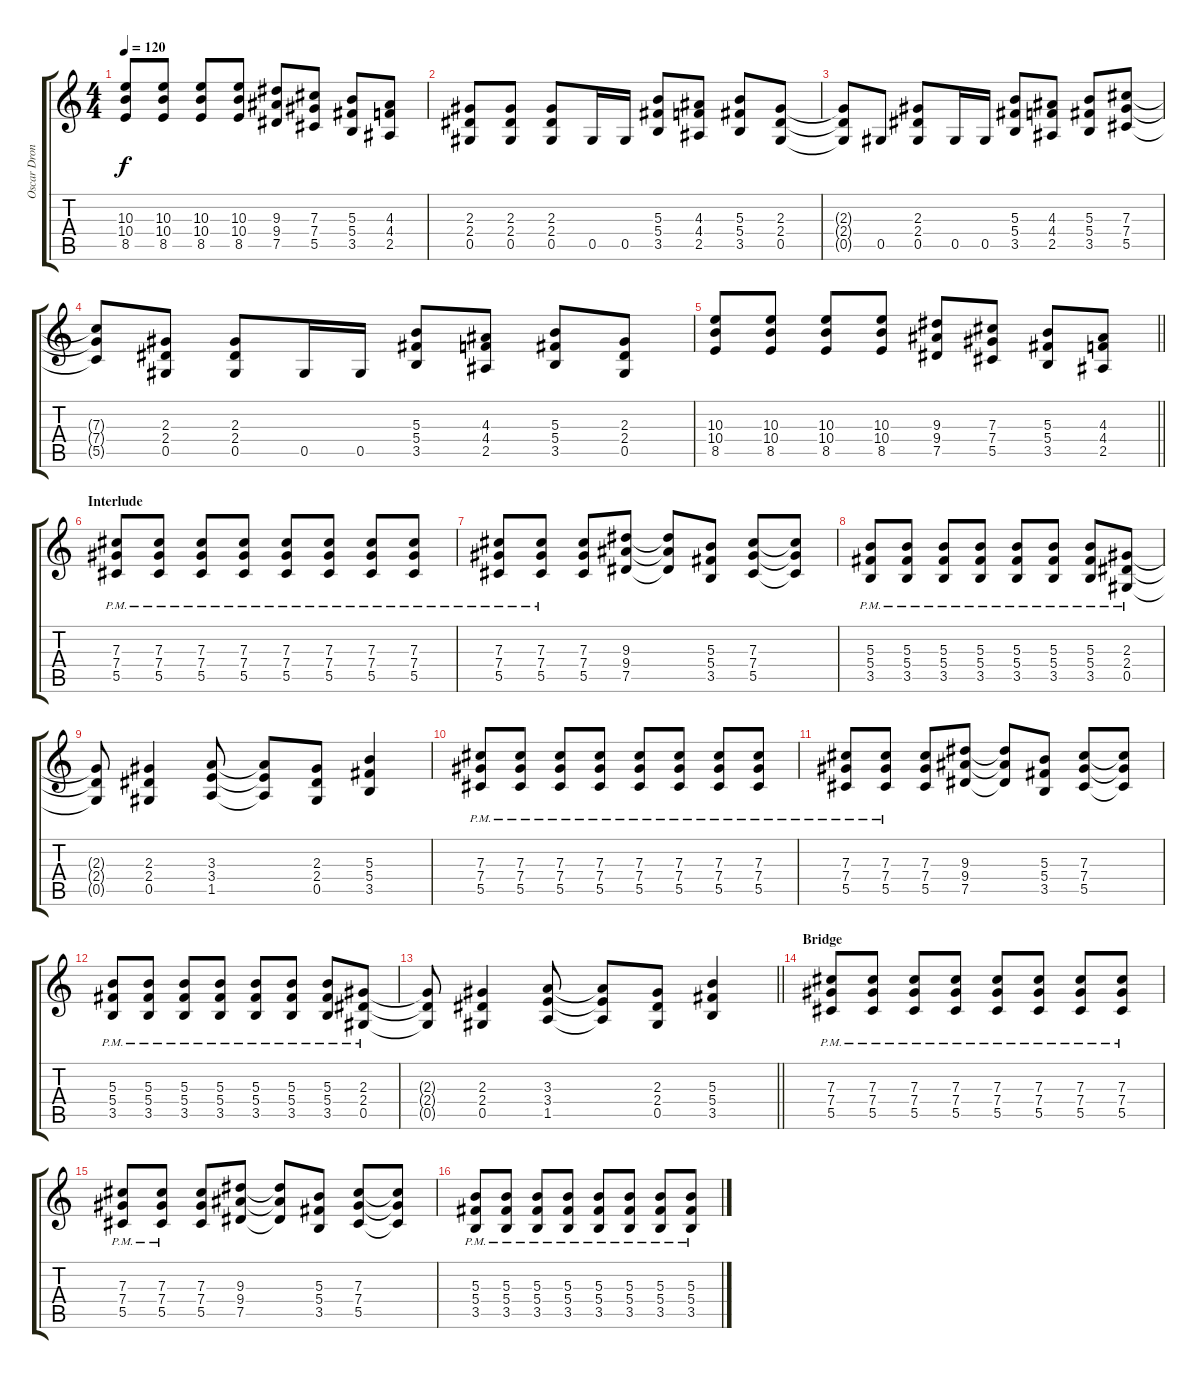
\track ("Oscar Dronjak" "Oscar Dron") {instrument distortionguitar}
\staff {score tabs}
\tuning (Eb4 Bb3 Gb3 Db3 Ab2 Eb2) {hide}
\ts (4 4)
\tempo 120
\clef g2
\ks c
(10.3 10.4 8.5).8{dy f} (10.3 10.4 8.5).8 (10.3 10.4 8.5).8 (10.3 10.4 8.5).8 (9.3 9.4 7.5).8 (7.3 7.4 5.5).8 (5.3 5.4 3.5).8 (4.3 4.4 2.5).8 |
(2.3 2.4 0.5).8 (2.3 2.4 0.5).8 (2.3 2.4 0.5).8 0.5.16 0.5.16 (5.3 5.4 3.5).8 (4.3 4.4 2.5).8 (5.3 5.4 3.5).8 (2.3 2.4 0.5).8 |
(2.3{t} 2.4{t} 0.5{t}).8 0.5.8 (2.3 2.4 0.5).8 0.5.16 0.5.16 (5.3 5.4 3.5).8 (4.3 4.4 2.5).8 (5.3 5.4 3.5).8 (7.3 7.4 5.5).8 |
(7.3{t} 7.4{t} 5.5{t}).8 (2.3 2.4 0.5).8 (2.3 2.4 0.5).8 0.5.16 0.5.16 (5.3 5.4 3.5).8 (4.3 4.4 2.5).8 (5.3 5.4 3.5).8 (2.3 2.4 0.5).8 |
\barLineRight lightlight
(10.3 10.4 8.5).8 (10.3 10.4 8.5).8 (10.3 10.4 8.5).8 (10.3 10.4 8.5).8 (9.3 9.4 7.5).8 (7.3 7.4 5.5).8 (5.3 5.4 3.5).8 (4.3 4.4 2.5).8 |
\section ("" "Interlude")
(7.3 7.4{pm} 5.5{pm}).8 (7.3 7.4{pm} 5.5{pm}).8 (7.3 7.4{pm} 5.5{pm}).8 (7.3 7.4{pm} 5.5{pm}).8 (7.3 7.4{pm} 5.5{pm}).8 (7.3 7.4{pm} 5.5{pm}).8 (7.3 7.4{pm} 5.5{pm}).8 (7.3 7.4{pm} 5.5{pm}).8 |
(7.3 7.4{pm} 5.5{pm}).8 (7.3 7.4{pm} 5.5{pm}).8 (7.3 7.4 5.5).8 (9.3 9.4 7.5).8 (9.3{t} 9.4{t} 7.5{t}).8 (5.3 5.4 3.5).8 (7.3 7.4 5.5).8 (7.3{t} 7.4{t} 5.5{t}).8 |
(5.3 5.4{pm} 3.5{pm}).8 (5.3 5.4{pm} 3.5{pm}).8 (5.3 5.4{pm} 3.5{pm}).8 (5.3 5.4{pm} 3.5{pm}).8 (5.3 5.4{pm} 3.5{pm}).8 (5.3 5.4{pm} 3.5{pm}).8 (5.3 5.4{pm} 3.5{pm}).8 (2.3 2.4{pm} 0.5{pm}).8 |
(2.3{t} 2.4{t} 0.5{t}).8 (2.3 2.4 0.5).4 (3.3 3.4 1.5).8 (3.3{t} 3.4{t} 1.5{t}).8 (2.3 2.4 0.5).8 (5.3 5.4 3.5).4 |
(7.3 7.4{pm} 5.5{pm}).8 (7.3 7.4{pm} 5.5{pm}).8 (7.3 7.4{pm} 5.5{pm}).8 (7.3 7.4{pm} 5.5{pm}).8 (7.3 7.4{pm} 5.5{pm}).8 (7.3 7.4{pm} 5.5{pm}).8 (7.3 7.4{pm} 5.5{pm}).8 (7.3 7.4{pm} 5.5{pm}).8 |
(7.3 7.4{pm} 5.5{pm}).8 (7.3 7.4{pm} 5.5{pm}).8 (7.3 7.4 5.5).8 (9.3 9.4 7.5).8 (9.3{t} 9.4{t} 7.5{t}).8 (5.3 5.4 3.5).8 (7.3 7.4 5.5).8 (7.3{t} 7.4{t} 5.5{t}).8 |
(5.3 5.4{pm} 3.5{pm}).8 (5.3 5.4{pm} 3.5{pm}).8 (5.3 5.4{pm} 3.5{pm}).8 (5.3 5.4{pm} 3.5{pm}).8 (5.3 5.4{pm} 3.5{pm}).8 (5.3 5.4{pm} 3.5{pm}).8 (5.3 5.4{pm} 3.5{pm}).8 (2.3 2.4{pm} 0.5{pm}).8 |
\barLineRight lightlight
(2.3{t} 2.4{t} 0.5{t}).8 (2.3 2.4 0.5).4 (3.3 3.4 1.5).8 (3.3{t} 3.4{t} 1.5{t}).8 (2.3 2.4 0.5).8 (5.3 5.4 3.5).4 |
\section ("" "Bridge")
(7.3 7.4{pm} 5.5{pm}).8 (7.3 7.4{pm} 5.5{pm}).8 (7.3 7.4{pm} 5.5{pm}).8 (7.3 7.4{pm} 5.5{pm}).8 (7.3 7.4{pm} 5.5{pm}).8 (7.3 7.4{pm} 5.5{pm}).8 (7.3 7.4{pm} 5.5{pm}).8 (7.3 7.4{pm} 5.5{pm}).8 |
(7.3 7.4{pm} 5.5{pm}).8 (7.3 7.4{pm} 5.5{pm}).8 (7.3 7.4 5.5).8 (9.3 9.4 7.5).8 (9.3{t} 9.4{t} 7.5{t}).8 (5.3 5.4 3.5).8 (7.3 7.4 5.5).8 (7.3{t} 7.4{t} 5.5{t}).8 |
(5.3 5.4{pm} 3.5{pm}).8 (5.3 5.4{pm} 3.5{pm}).8 (5.3 5.4{pm} 3.5{pm}).8 (5.3 5.4{pm} 3.5{pm}).8 (5.3 5.4{pm} 3.5{pm}).8 (5.3 5.4{pm} 3.5{pm}).8 (5.3 5.4{pm} 3.5{pm}).8 (5.3 5.4{pm} 3.5{pm}).8
